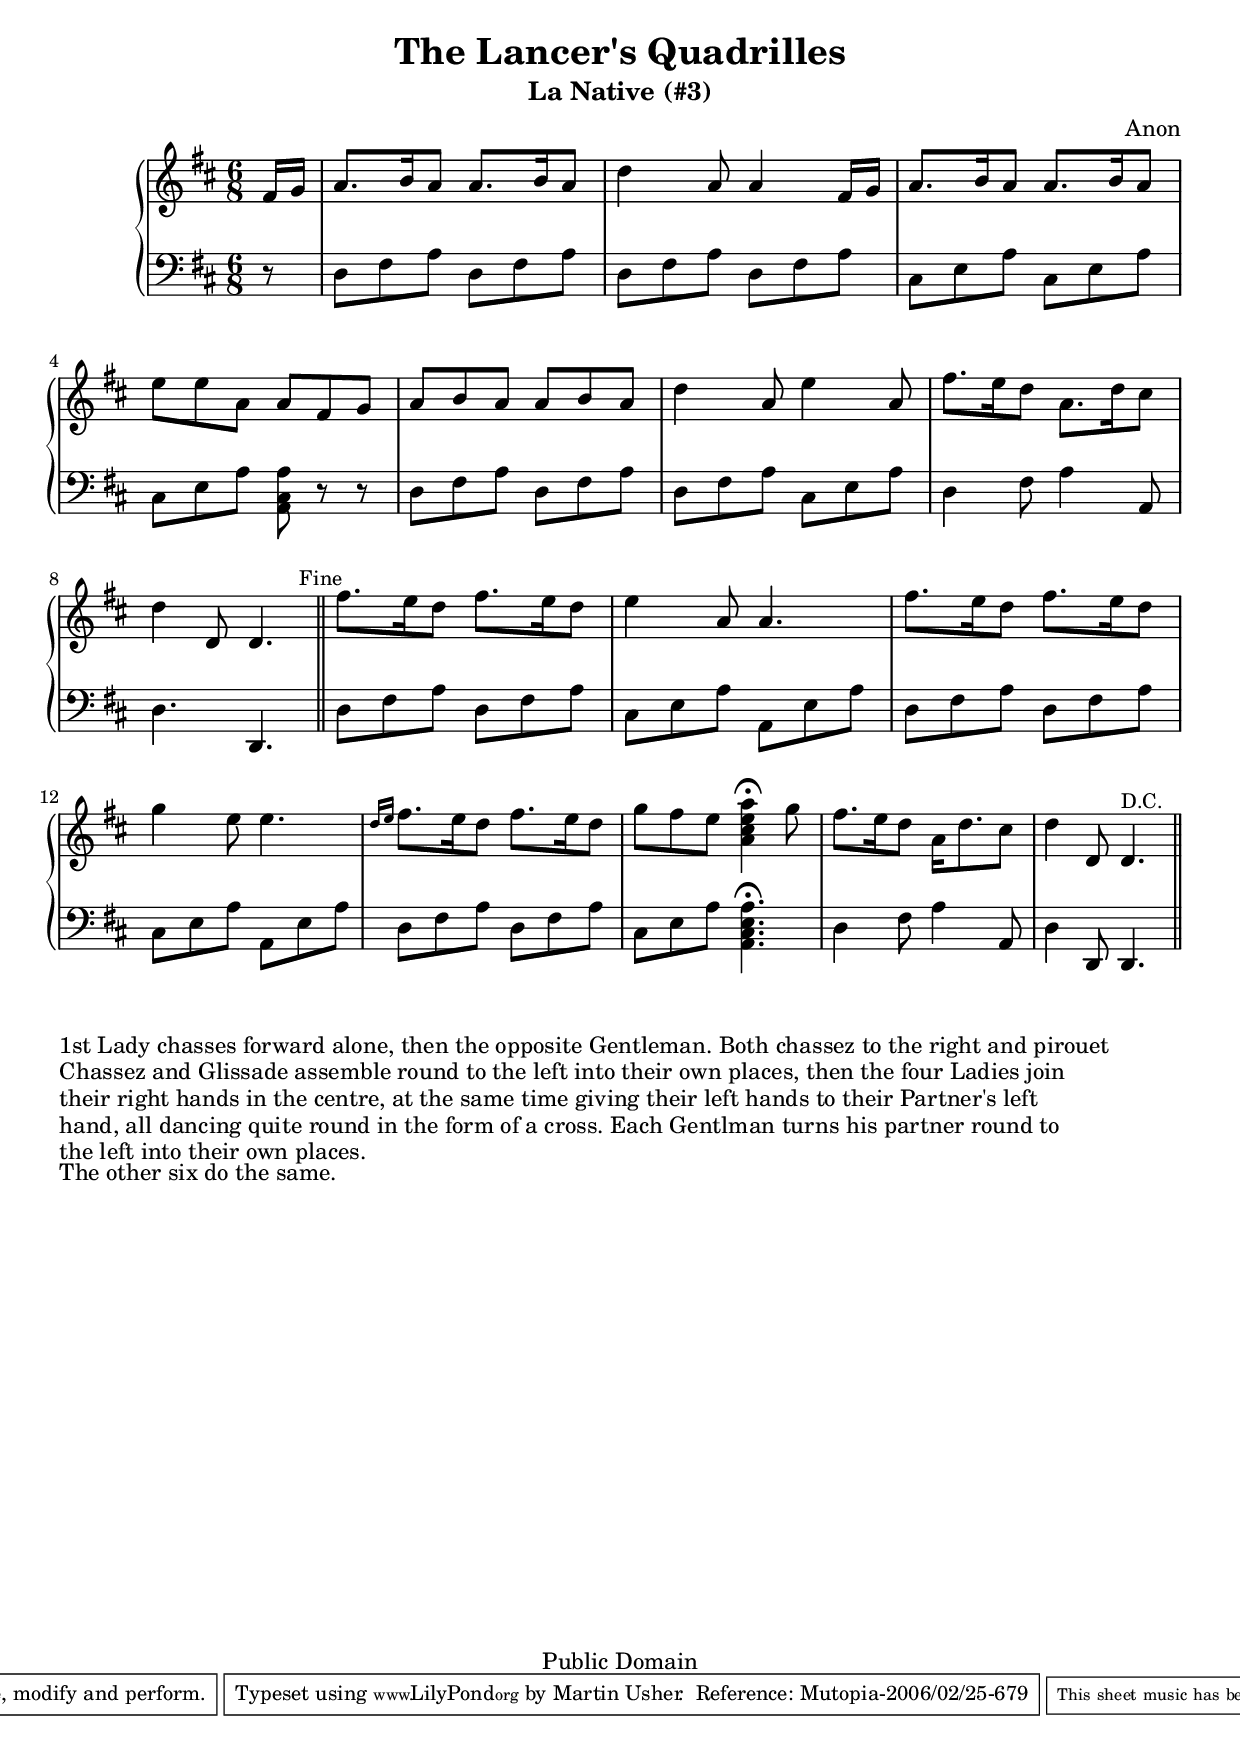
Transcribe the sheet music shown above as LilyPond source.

\header {
  title = "The Lancer's Quadrilles"
  subtitle = "La Native (#3)"
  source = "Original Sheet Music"
  composer = "Anon"
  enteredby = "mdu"
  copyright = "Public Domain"
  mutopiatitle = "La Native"
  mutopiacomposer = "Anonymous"
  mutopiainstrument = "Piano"
  date = "c1860"
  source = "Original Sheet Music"
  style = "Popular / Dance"
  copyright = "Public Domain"
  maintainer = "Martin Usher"
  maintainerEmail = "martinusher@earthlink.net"
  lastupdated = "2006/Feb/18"
 
  texidoc = "This is the third of a set of six dances publised in the mid 1800s.

  The title page text reads:-
  
  The Lancer's Quadrilles', or 'Duval (of Dublin)'s Second Set', Seventh Edition
  Containing Les Graces, Lodoiska, La Dorset, La Native & Les Lanciers with proper
  figures in French and English, as Danced at Almack's London (and at the Rotunda,
  Dublin), to which is added A New Waltz, by Sigr Spagnoletti and the Stop Waltz,
  respectfully dedicated to the Countess of Farnham.
  
  NB The Public are particularily cautioned against spurious Copies of this
  Work & are requested to observe that no other set can contain the whole
  of the Original Tunes but those bearing the Signature of....."

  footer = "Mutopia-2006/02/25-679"
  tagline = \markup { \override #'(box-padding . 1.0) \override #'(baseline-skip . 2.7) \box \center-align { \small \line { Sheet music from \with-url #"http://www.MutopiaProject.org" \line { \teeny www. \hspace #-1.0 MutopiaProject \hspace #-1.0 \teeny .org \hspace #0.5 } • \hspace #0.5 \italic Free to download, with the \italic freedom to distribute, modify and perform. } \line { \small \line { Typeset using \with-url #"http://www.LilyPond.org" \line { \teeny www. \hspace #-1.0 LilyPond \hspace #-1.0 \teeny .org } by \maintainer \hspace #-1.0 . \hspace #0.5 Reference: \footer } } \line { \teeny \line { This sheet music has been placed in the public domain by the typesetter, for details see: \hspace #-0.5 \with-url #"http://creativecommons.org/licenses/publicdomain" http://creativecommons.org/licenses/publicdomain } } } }
}

\version "2.6.0"

PianoRH = \relative c' {
	\clef treble
	\key d \major
	\time 6/8
	
	\partial 8 fis16 g				|
	a8. b16 a8 a8. b16 a8				|
	d4 a8 a4 fis16 g				|
	a8. b16 a8 a8. b16 a8				|
	e' e a, a fis g					|
	a b a a b a					|
	
	d4 a8 e'4 a,8					|
	fis'8. e16 d8 a8. d16 cis8			|
	d4 d,8 d4. \bar "||" \mark \markup { \small "Fine" }
	fis'8. e16 d8 fis8. e16 d8			|
	e4 a,8 a4.					|
	fis'8. e16 d8 fis8. e16 d8			|
	
	g4 e8 e4.					|
	\grace { d16[ e16] } fis8. e16 d8 fis8. e16 d8	|
	g fis e < a, cis e a >4^\fermata g'8		|
	fis8. e16 d8 a16 d8. cis8			|
	d4 d,8 d4.^\markup { \small "D.C." } \bar "||"
}

PianoLH = \relative c {
	\clef bass
	\key d \major
	\time 6/8
	
	\partial 8 r8
	
	d8 fis a d, fis a				|
	d, fis a d, fis a				|
	cis, e a cis, e a				|
	cis, e a < a, cis a' > r8 r8 			|
	d fis a d, fis a				|
	
	d, fis a cis, e a				|
	d,4 fis8 a4 a,8					|
	d4. d,4.	\bar "||"
	
	d'8 fis a d, fis a				|
	cis,8 e a a, e' a
	d, fis a d, fis a				|
	
	cis, e a a, e' a				|
	d, fis a d, fis a				|
	cis, e a < a, cis e a >4.^\fermata		|
	d4 fis8 a4 a,8					|
	d4 d,8 d4.	\bar "||"
}

\paper {
  betweensystempadding = #1
  raggedbottom=##f
  raggedlastbottom=##f
}

\book {
  \score {
       \context PianoStaff
       <<
		\context Staff=upper \PianoRH
		\context Staff=lower \PianoLH
		>>
  
	\midi {
		\tempo 8=182
	}
	
   \layout {
         }
}

\markup { "1st Lady chasses forward alone, then the opposite Gentleman. Both chassez to the right and pirouet" }
\markup { "Chassez and Glissade assemble round to the left into their own places, then the four Ladies join" }
\markup { "their right hands in the centre, at the same time giving their left hands to their Partner's left" }
\markup { "hand, all dancing quite round in the form of a cross. Each Gentlman turns his partner round to" }
\markup { "the left into their own places." }
\markup { "" }
\markup { "The other six do the same." }
}

